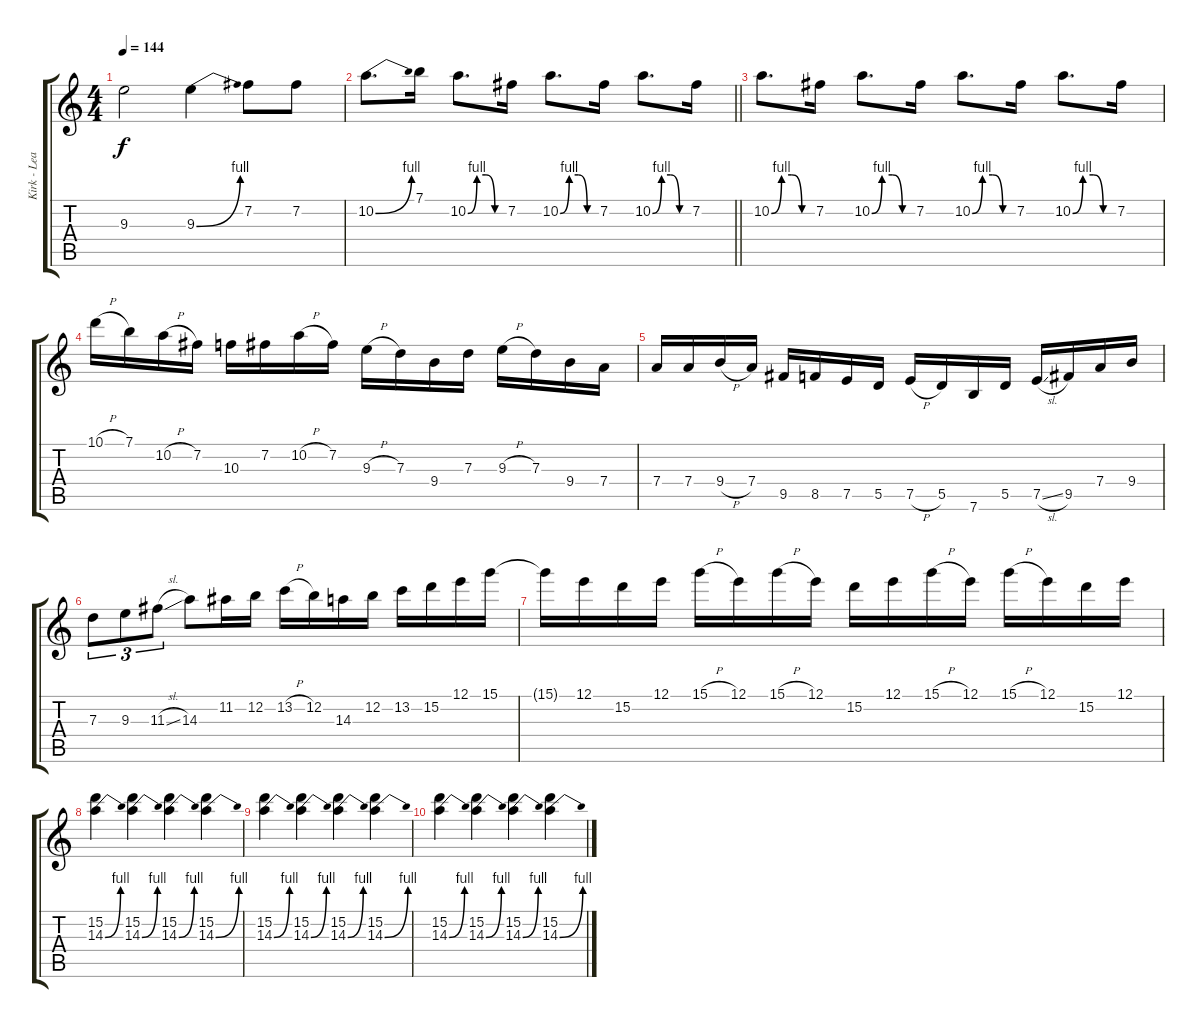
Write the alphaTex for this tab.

\track ("Kirk - Lead Distortion" "Kirk - Lea") {instrument overdrivenguitar}
\staff {score tabs}
\tuning (E4 B3 G3 D3 A2 E2) {hide}
\ts (4 4)
\tempo 144
\clef g2
\ks c
9.3{t}.2{dy f} 9.3{be (bend 0 0 60 4)}.4 7.2.8 7.2.8 |
\barLineRight lightlight
10.2{be (bend 0 0 60 4)}.8{d} 7.1.16 10.2{be (custom 0 0 15 4 30 4 45 0 60 0)}.8{d} 7.2.16 10.2{be (custom 0 0 15 4 30 4 45 0 60 0)}.8{d} 7.2.16 10.2{be (custom 0 0 15 4 30 4 45 0 60 0)}.8{d} 7.2.16 |
10.2{be (custom 0 0 15 4 30 4 45 0 60 0)}.8{d} 7.2.16 10.2{be (custom 0 0 15 4 30 4 45 0 60 0)}.8{d} 7.2.16 10.2{be (custom 0 0 15 4 30 4 45 0 60 0)}.8{d} 7.2.16 10.2{be (custom 0 0 15 4 30 4 45 0 60 0)}.8{d} 7.2.16 |
10.1{h}.16 7.1.16 10.2{h}.16 7.2.16 10.3.16 7.2.16 10.2{h}.16 7.2.16 9.3{h}.16 7.3.16 9.4.16 7.3.16 9.3{h}.16 7.3.16 9.4.16 7.4.16 |
7.4.16 7.4.16 9.4{h}.16 7.4.16 9.5.16 8.5.16 7.5.16 5.5.16 7.5{h}.16 5.5.16 7.6.16 5.5.16 7.5{sl}.16 9.5.16 7.4.16 9.4.16 |
7.3.8{tu (3 2)} 9.3.8{tu (3 2)} 11.3{sl}.8{tu (3 2)} 14.3.8 11.2.16 12.2.16 13.2{h}.16 12.2.16 14.3.16 12.2.16 13.2.16 15.2.16 12.1.16 15.1.16 |
15.1{t}.16 12.1.16 15.2.16 12.1.16 15.1{h}.16 12.1.16 15.1{h}.16 12.1.16 15.2.16 12.1.16 15.1{h}.16 12.1.16 15.1{h}.16 12.1.16 15.2.16 12.1.16 |
(15.2 14.3{be (bend 0 0 60 4)}).4 (15.2 14.3{be (bend 0 0 60 4)}).4 (15.2 14.3{be (bend 0 0 60 4)}).4 (15.2 14.3{be (bend 0 0 60 4)}).4 |
(15.2 14.3{be (bend 0 0 60 4)}).4 (15.2 14.3{be (bend 0 0 60 4)}).4 (15.2 14.3{be (bend 0 0 60 4)}).4 (15.2 14.3{be (bend 0 0 60 4)}).4 |
(15.2 14.3{be (bend 0 0 60 4)}).4 (15.2 14.3{be (bend 0 0 60 4)}).4 (15.2 14.3{be (bend 0 0 60 4)}).4 (15.2 14.3{be (bend 0 0 60 4)}).4
